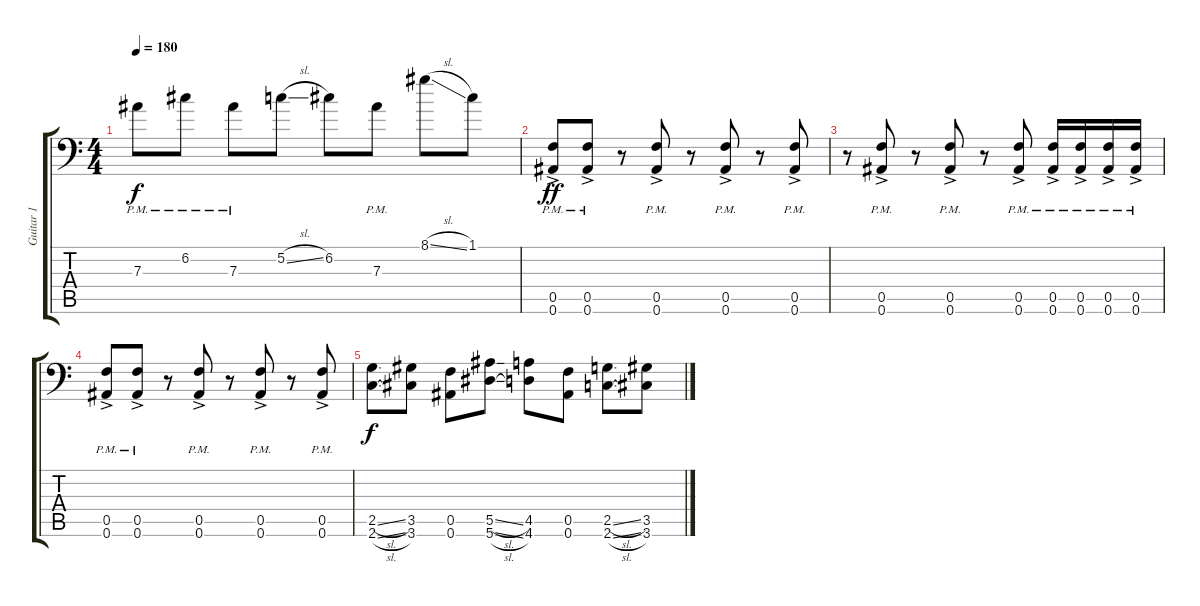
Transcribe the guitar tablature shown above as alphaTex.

\track ("Guitar 1" "Guitar 1") {instrument overdrivenguitar}
\staff {score tabs}
\tuning (C4 G3 Eb3 Bb2 F2 Bb1) {hide}
\ts (4 4)
\tempo 180
\clef f4
\ks c
7.3{pm}.8{dy f} 6.2{pm}.8 7.3{pm}.8 5.2{sl}.8 6.2.8 7.3{pm}.8 8.1{sl}.8 1.1.8 |
(0.5{ac pm} 0.6{ac pm}).8{dy ff instrument distortionguitar} (0.5{ac pm} 0.6{ac pm}).8 r.8 (0.5{ac pm} 0.6{ac pm}).8 r.8 (0.5{ac pm} 0.6{ac pm}).8 r.8 (0.5{ac pm} 0.6{ac pm}).8 |
r.8 (0.5{ac pm} 0.6{ac pm}).8 r.8 (0.5{ac pm} 0.6{ac pm}).8 r.8 (0.5{ac pm} 0.6{ac pm}).8 (0.5{ac pm} 0.6{ac pm}).16 (0.5{ac pm} 0.6{ac pm}).16 (0.5{ac pm} 0.6{ac pm}).16 (0.5{ac pm} 0.6{ac pm}).16 |
(0.5{ac pm} 0.6{ac pm}).8 (0.5{ac pm} 0.6{ac pm}).8 r.8 (0.5{ac pm} 0.6{ac pm}).8 r.8 (0.5{ac pm} 0.6{ac pm}).8 r.8 (0.5{ac pm} 0.6{ac pm}).8 |
(2.5{sl} 2.6{sl}).8{dy f} (3.5 3.6).8 (0.5 0.6).8 (5.5{sl} 5.6{sl}).8 (4.5 4.6).8 (0.5 0.6).8 (2.5{sl} 2.6{sl}).8 (3.5 3.6).8
